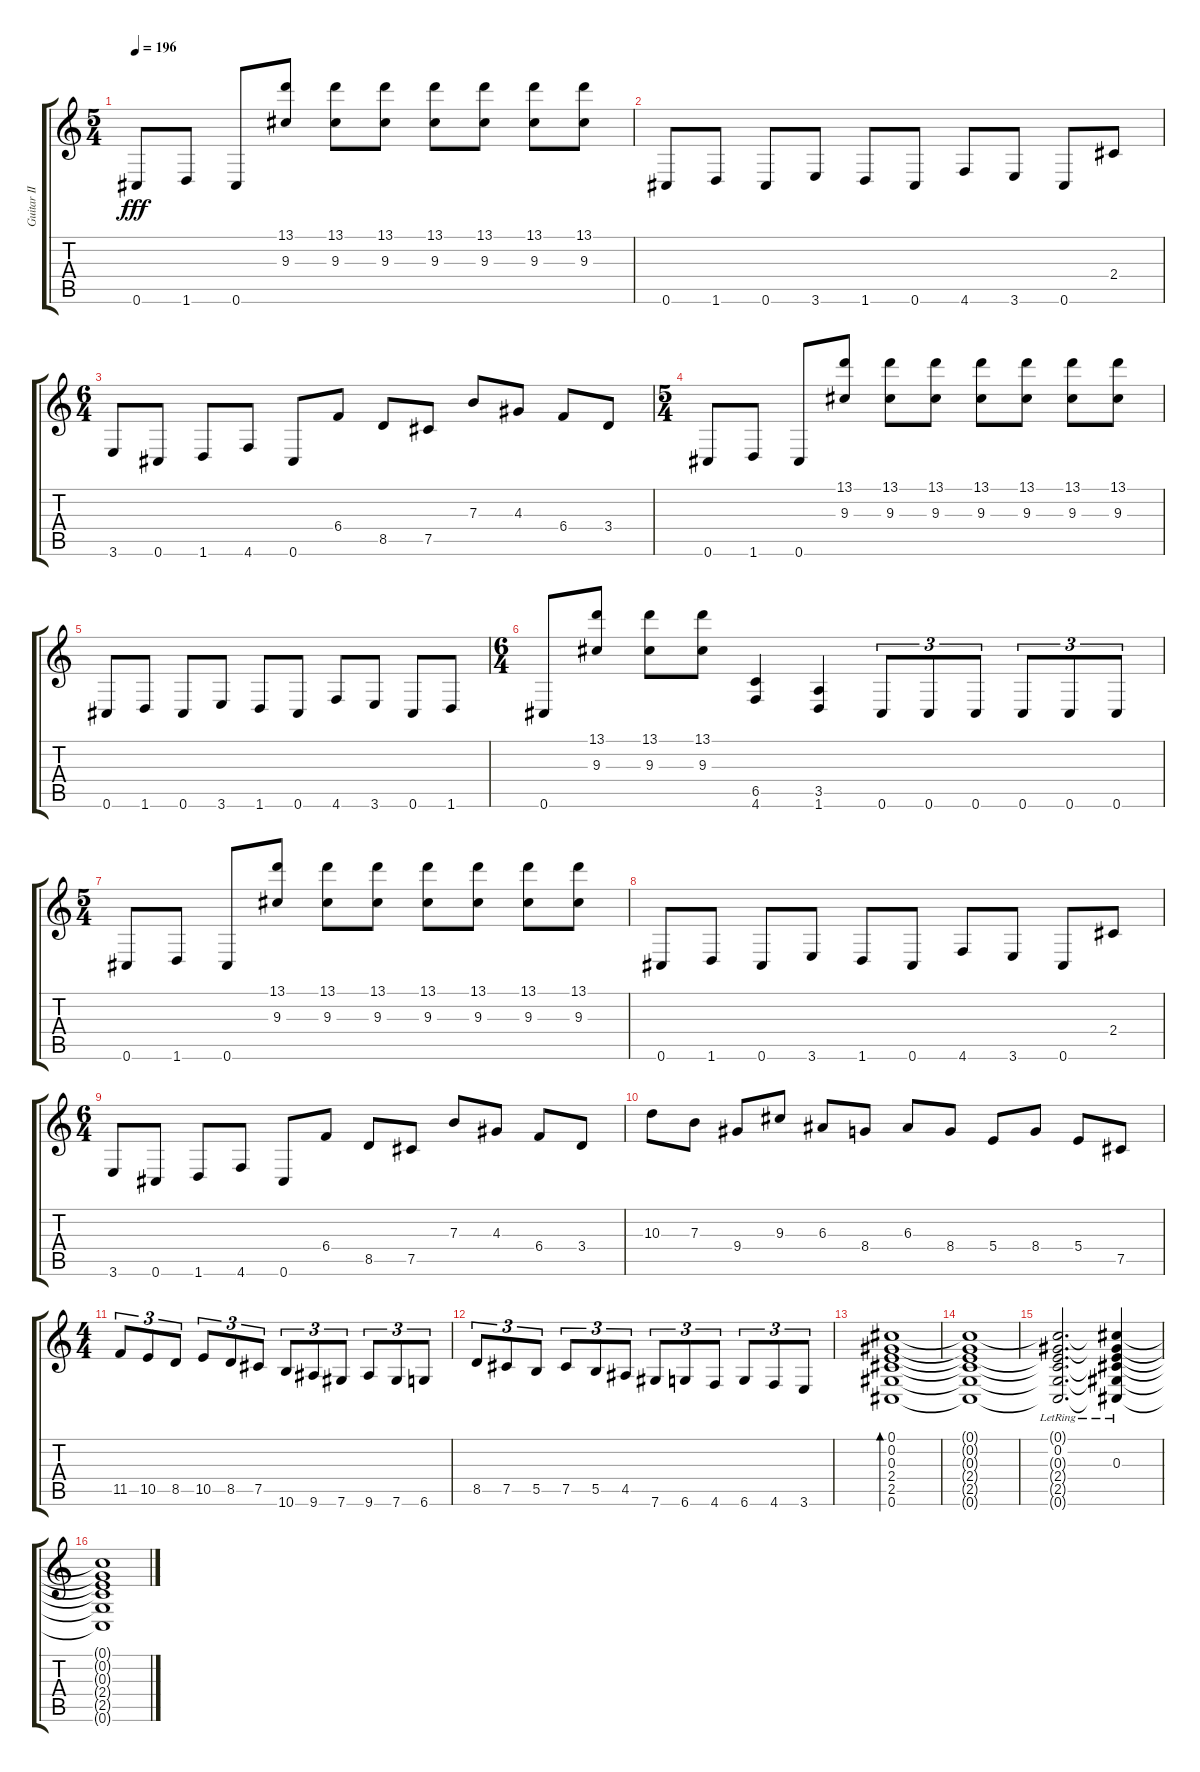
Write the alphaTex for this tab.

\track ("Guitar II" "Guitar II") {instrument distortionguitar}
\staff {score tabs}
\tuning (Db4 Ab3 E3 B2 Gb2 Db2) {hide}
\ts (5 4)
\tempo 196
\clef g2
\ks c
0.6.8{dy fff} 1.6.8 0.6.8 (13.1 9.3).8 (13.1 9.3).8 (13.1 9.3).8 (13.1 9.3).8 (13.1 9.3).8 (13.1 9.3).8 (13.1 9.3).8 |
0.6.8 1.6.8 0.6.8 3.6.8 1.6.8 0.6.8 4.6.8 3.6.8 0.6.8 2.4.8 |
\ts (6 4)
3.6.8 0.6.8 1.6.8 4.6.8 0.6.8 6.4.8 8.5.8 7.5.8 7.3.8 4.3.8 6.4.8 3.4.8 |
\ts (5 4)
0.6.8 1.6.8 0.6.8 (13.1 9.3).8 (13.1 9.3).8 (13.1 9.3).8 (13.1 9.3).8 (13.1 9.3).8 (13.1 9.3).8 (13.1 9.3).8 |
0.6.8 1.6.8 0.6.8 3.6.8 1.6.8 0.6.8 4.6.8 3.6.8 0.6.8 1.6.8 |
\ts (6 4)
0.6.8 (13.1 9.3).8 (13.1 9.3).8 (13.1 9.3).8 (6.5 4.6).4 (3.5 1.6).4 0.6.8{tu (3 2)} 0.6.8{tu (3 2)} 0.6.8{tu (3 2)} 0.6.8{tu (3 2)} 0.6.8{tu (3 2)} 0.6.8{tu (3 2)} |
\ts (5 4)
0.6.8 1.6.8 0.6.8 (13.1 9.3).8 (13.1 9.3).8 (13.1 9.3).8 (13.1 9.3).8 (13.1 9.3).8 (13.1 9.3).8 (13.1 9.3).8 |
0.6.8 1.6.8 0.6.8 3.6.8 1.6.8 0.6.8 4.6.8 3.6.8 0.6.8 2.4.8 |
\ts (6 4)
3.6.8 0.6.8 1.6.8 4.6.8 0.6.8 6.4.8 8.5.8 7.5.8 7.3.8 4.3.8 6.4.8 3.4.8 |
10.3.8 7.3.8 9.4.8 9.3.8 6.3.8 8.4.8 6.3.8 8.4.8 5.4.8 8.4.8 5.4.8 7.5.8 |
\ts (4 4)
11.5.8{tu (3 2)} 10.5.8{tu (3 2)} 8.5.8{tu (3 2)} 10.5.8{tu (3 2)} 8.5.8{tu (3 2)} 7.5.8{tu (3 2)} 10.6.8{tu (3 2)} 9.6.8{tu (3 2)} 7.6.8{tu (3 2)} 9.6.8{tu (3 2)} 7.6.8{tu (3 2)} 6.6.8{tu (3 2)} |
8.5.8{tu (3 2)} 7.5.8{tu (3 2)} 5.5.8{tu (3 2)} 7.5.8{tu (3 2)} 5.5.8{tu (3 2)} 4.5.8{tu (3 2)} 7.6.8{tu (3 2)} 6.6.8{tu (3 2)} 4.6.8{tu (3 2)} 6.6.8{tu (3 2)} 4.6.8{tu (3 2)} 3.6.8{tu (3 2)} |
(0.1 0.2 0.3 2.4 2.5 0.6).1{bd 30} |
(0.1{t} 0.2{t} 0.3{t} 2.4{t} 2.5{t} 0.6{t}).1 |
(0.1{t} 0.2{lr} 0.3{t} 2.4{t} 2.5{t} 0.6{t}).2{d} (0.1{t} 0.2{t} 0.3{lr} 2.4{t} 2.5{t} 0.6{t}).4 |
(0.1{t} 0.2{t} 0.3{t} 2.4{t} 2.5{t} 0.6{t}).1
